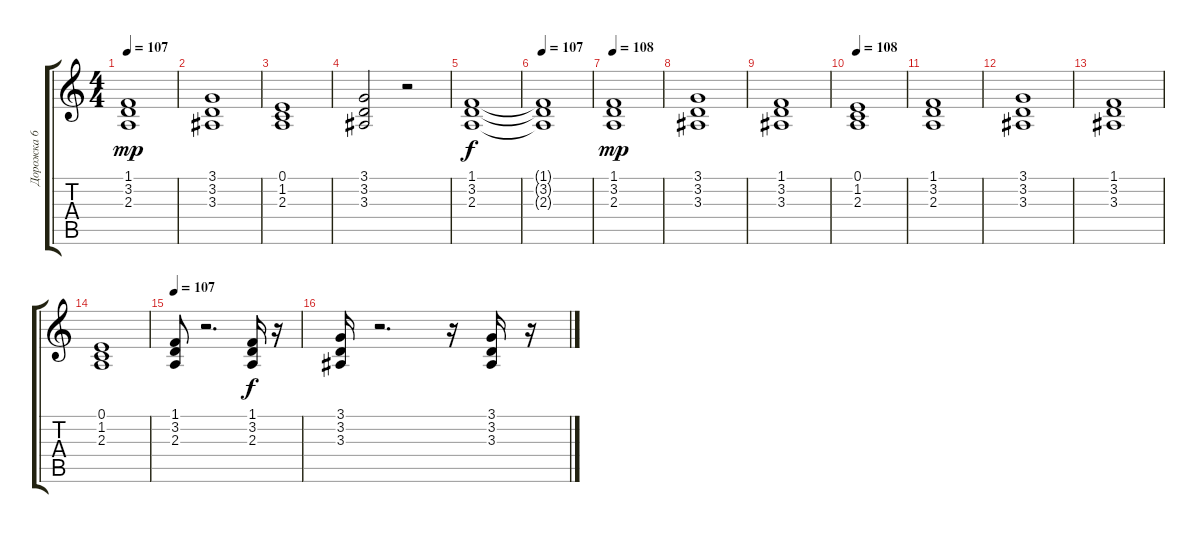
\track ("Дорожка 6" "Дорожка 6") {instrument synthstrings1}
\staff {score tabs}
\tuning (E4 B3 G3 D3 A2 E2) {hide}
\ts (4 4)
\tempo 107
\clef g2
\ks c
(1.1 3.2 2.3).1{dy mp} |
(3.1 3.2 3.3).1 |
(0.1 1.2 2.3).1 |
(3.1 3.2 3.3).2 r.2 |
(1.1 3.2 2.3).1{dy f} |
\tempo 107
(1.1{t} 3.2{t} 2.3{t}).1 |
\tempo 108
(1.1 3.2 2.3).1{dy mp} |
(3.1 3.2 3.3).1 |
(1.1 3.2 3.3).1 |
\tempo 108
(0.1 1.2 2.3).1 |
(1.1 3.2 2.3).1 |
(3.1 3.2 3.3).1 |
(1.1 3.2 3.3).1 |
(0.1 1.2 2.3).1 |
\tempo 107
(1.1 3.2 2.3).8 r.2{d} (1.1 3.2 2.3).16{dy f} r.16 |
(3.1 3.2 3.3).16 r.2{d} r.16 (3.1 3.2 3.3).16 r.16
